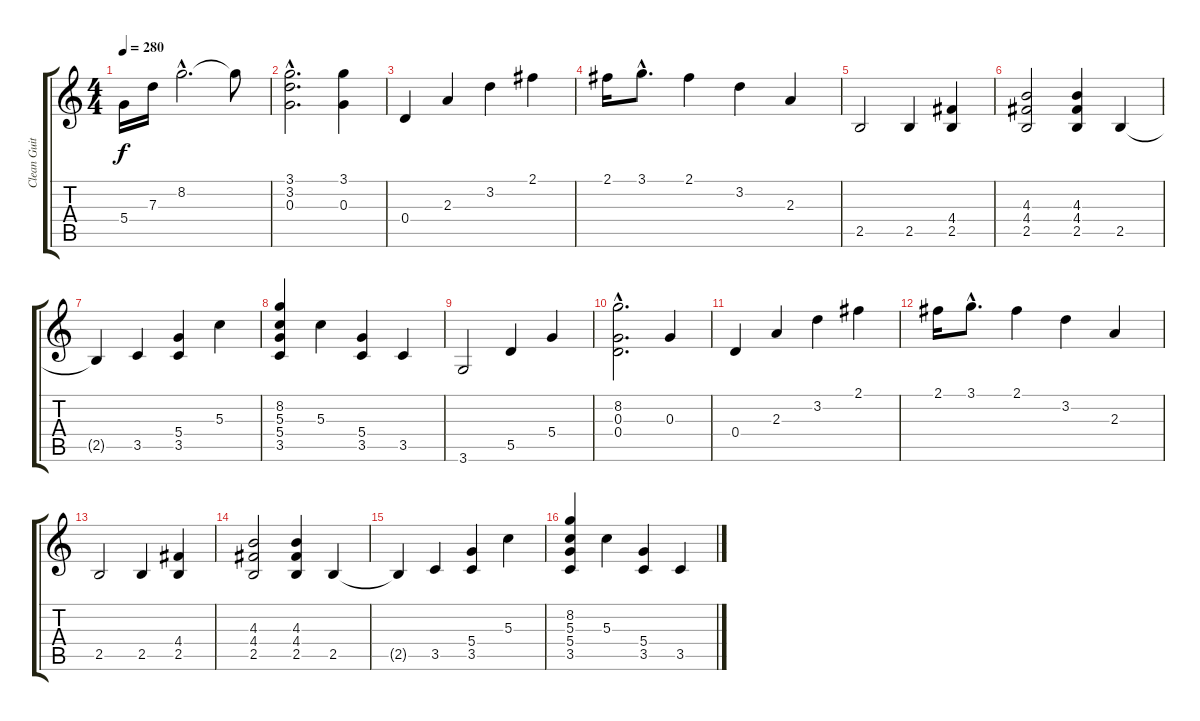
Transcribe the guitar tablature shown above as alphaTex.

\track ("Clean Guitar" "Clean Guit") {instrument electricguitarclean}
\staff {score tabs}
\tuning (E4 B3 G3 D3 A2 E2) {hide}
\ts (4 4)
\tempo 280
\clef g2
\ks c
5.4.16{dy f instrument electricguitarclean} 7.3.16 8.2{hac}.2{d} 8.2{t}.8 |
(3.1{hac} 3.2{hac} 0.3{hac}).2{d} (3.1 0.3).4 |
0.4.4 2.3.4 3.2.4 2.1.4 |
2.1.16 3.1{hac}.8{d} 2.1.4 3.2.4 2.3.4 |
2.5.2 2.5.4 (4.4 2.5).4 |
(4.3 4.4 2.5).2 (4.3 4.4 2.5).4 2.5.4 |
2.5{t}.4 3.5.4 (5.4 3.5).4 5.3.4 |
(8.2 5.3 5.4 3.5).4 5.3.4 (5.4 3.5).4 3.5.4 |
3.6.2 5.5.4 5.4.4 |
(8.2{hac} 0.3{hac} 0.4{hac}).2{d} 0.3.4 |
0.4.4 2.3.4 3.2.4 2.1.4 |
2.1.16 3.1{hac}.8{d} 2.1.4 3.2.4 2.3.4 |
2.5.2 2.5.4 (4.4 2.5).4 |
(4.3 4.4 2.5).2 (4.3 4.4 2.5).4 2.5.4 |
2.5{t}.4 3.5.4 (5.4 3.5).4 5.3.4 |
(8.2 5.3 5.4 3.5).4 5.3.4 (5.4 3.5).4 3.5.4
